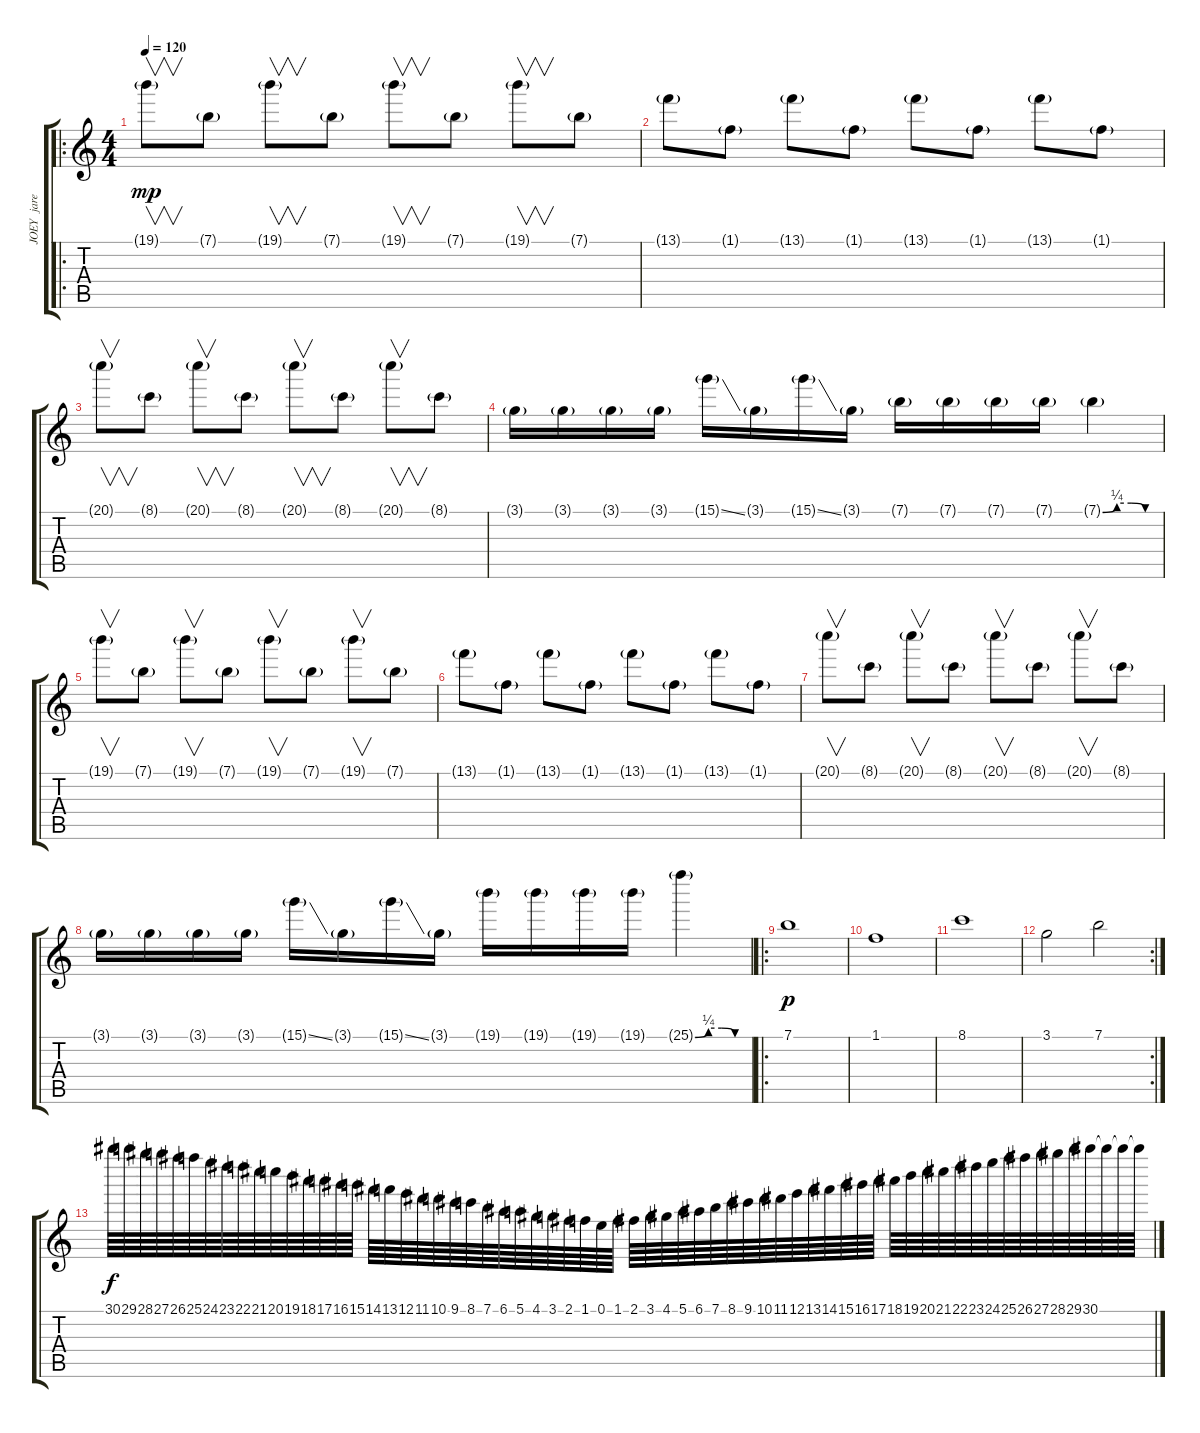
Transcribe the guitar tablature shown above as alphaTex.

\track ("JOEY  jared" "JOEY  jare") {instrument overdrivenguitar}
\staff {score tabs}
\tuning (E4 B3 G3 D3 A2 E2) {hide}
\ro
\ts (4 4)
\tempo 120
\clef g2
\ks c
19.1{g}.8{v dy mp} 7.1{g}.8 19.1{g}.8{v} 7.1{g}.8 19.1{g}.8{v} 7.1{g}.8 19.1{g}.8{v} 7.1{g}.8 |
13.1{g}.8 1.1{g}.8 13.1{g}.8 1.1{g}.8 13.1{g}.8 1.1{g}.8 13.1{g}.8 1.1{g}.8 |
20.1{g}.8{v} 8.1{g}.8 20.1{g}.8{v} 8.1{g}.8 20.1{g}.8{v} 8.1{g}.8 20.1{g}.8{v} 8.1{g}.8 |
3.1{g}.16 3.1{g}.16 3.1{g}.16 3.1{g}.16 15.1{ss g}.16 3.1{g}.16 15.1{ss g}.16 3.1{g}.16 7.1{g}.16 7.1{g}.16 7.1{g}.16 7.1{g}.16 7.1{be (custom 0 0 15 1 30 1 45 0 60 0) g}.4 |
19.1{g}.8{v} 7.1{g}.8 19.1{g}.8{v} 7.1{g}.8 19.1{g}.8{v} 7.1{g}.8 19.1{g}.8{v} 7.1{g}.8 |
13.1{g}.8 1.1{g}.8 13.1{g}.8 1.1{g}.8 13.1{g}.8 1.1{g}.8 13.1{g}.8 1.1{g}.8 |
20.1{g}.8{v} 8.1{g}.8 20.1{g}.8{v} 8.1{g}.8 20.1{g}.8{v} 8.1{g}.8 20.1{g}.8{v} 8.1{g}.8 |
3.1{g}.16 3.1{g}.16 3.1{g}.16 3.1{g}.16 15.1{ss g}.16 3.1{g}.16 15.1{ss g}.16 3.1{g}.16 19.1{g}.16 19.1{g}.16 19.1{g}.16 19.1{g}.16 25.1{be (custom 0 0 15 1 30 1 45 0 60 0) g}.4 |
\ro
7.1.1{dy p instrument fx8scifi} |
1.1.1 |
8.1.1 |
\rc 2
3.1.2 7.1.2 |
30.1.64{dy f instrument fx8scifi} 29.1.64 28.1.64 27.1.64 26.1.64 25.1.64 24.1.64 23.1.64 22.1.64 21.1.64 20.1.64 19.1.64 18.1.64 17.1.64 16.1.64 15.1.64 14.1.64 13.1.64 12.1.64 11.1.64 10.1.64 9.1.64 8.1.64 7.1.64 6.1.64 5.1.64 4.1.64 3.1.64 2.1.64 1.1.64 0.1.64 1.1.64 2.1.64 3.1.64 4.1.64 5.1.64 6.1.64 7.1.64 8.1.64 9.1.64 10.1.64 11.1.64 12.1.64 13.1.64 14.1.64 15.1.64 16.1.64 17.1.64 18.1.64 19.1.64 20.1.64 21.1.64 22.1.64 23.1.64 24.1.64 25.1.64 26.1.64 27.1.64 28.1.64 29.1.64 30.1.64 30.1{t}.64 30.1{t}.64 30.1{t}.64
